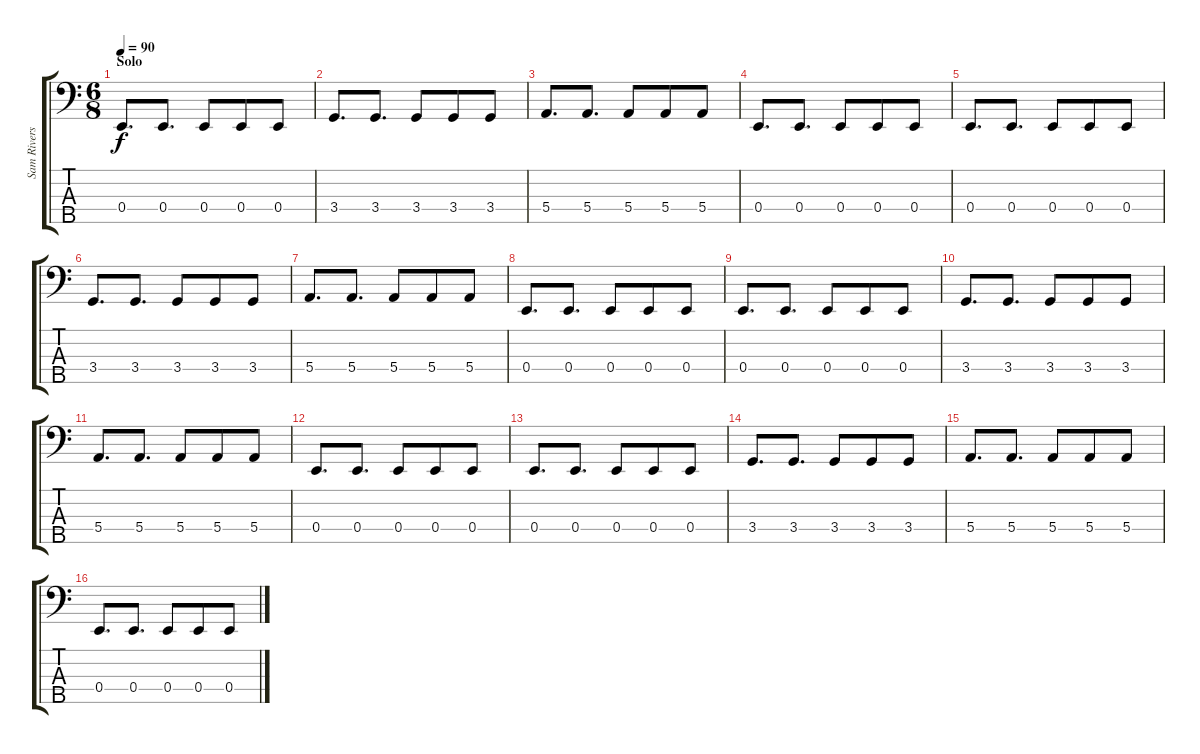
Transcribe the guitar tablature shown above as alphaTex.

\track ("Sam Rivers" "Sam Rivers") {instrument electricbassfinger}
\staff {score tabs}
\tuning (G2 D2 A1 E1 B0) {hide}
\ts (6 8)
\section ("" "Solo")
\tempo 90
\clef f4
\ks c
0.4.8{d dy f} 0.4.8{d} 0.4.8 0.4.8 0.4.8 |
3.4.8{d} 3.4.8{d} 3.4.8 3.4.8 3.4.8 |
5.4.8{d} 5.4.8{d} 5.4.8 5.4.8 5.4.8 |
0.4.8{d} 0.4.8{d} 0.4.8 0.4.8 0.4.8 |
0.4.8{d} 0.4.8{d} 0.4.8 0.4.8 0.4.8 |
3.4.8{d} 3.4.8{d} 3.4.8 3.4.8 3.4.8 |
5.4.8{d} 5.4.8{d} 5.4.8 5.4.8 5.4.8 |
0.4.8{d} 0.4.8{d} 0.4.8 0.4.8 0.4.8 |
0.4.8{d} 0.4.8{d} 0.4.8 0.4.8 0.4.8 |
3.4.8{d} 3.4.8{d} 3.4.8 3.4.8 3.4.8 |
5.4.8{d} 5.4.8{d} 5.4.8 5.4.8 5.4.8 |
0.4.8{d} 0.4.8{d} 0.4.8 0.4.8 0.4.8 |
0.4.8{d} 0.4.8{d} 0.4.8 0.4.8 0.4.8 |
3.4.8{d} 3.4.8{d} 3.4.8 3.4.8 3.4.8 |
5.4.8{d} 5.4.8{d} 5.4.8 5.4.8 5.4.8 |
0.4.8{d} 0.4.8{d} 0.4.8 0.4.8 0.4.8
